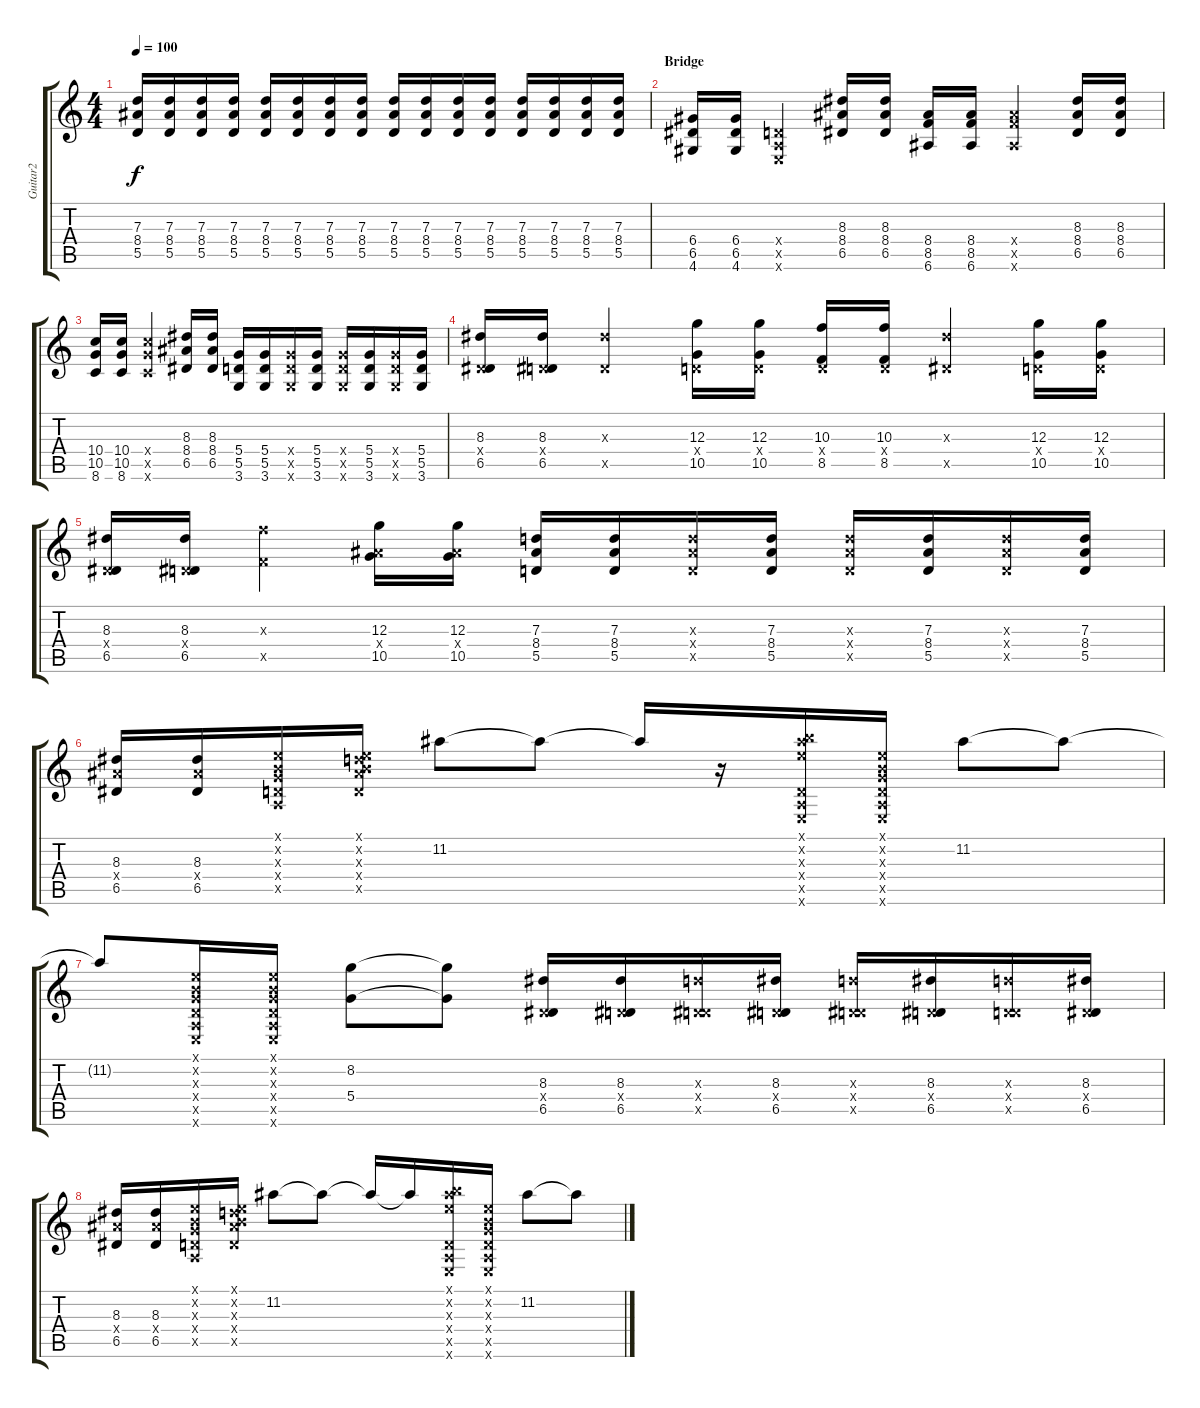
\track ("Guitar2" "Guitar2") {instrument distortionguitar}
\staff {score tabs}
\tuning (E4 B3 G3 D3 A2 E2) {hide}
\ts (4 4)
\tempo 100
\clef g2
\ks c
(7.3 8.4 5.5).16{dy f} (7.3 8.4 5.5).16 (7.3 8.4 5.5).16 (7.3 8.4 5.5).16 (7.3 8.4 5.5).16 (7.3 8.4 5.5).16 (7.3 8.4 5.5).16 (7.3 8.4 5.5).16 (7.3 8.4 5.5).16 (7.3 8.4 5.5).16 (7.3 8.4 5.5).16 (7.3 8.4 5.5).16 (7.3 8.4 5.5).16 (7.3 8.4 5.5).16 (7.3 8.4 5.5).16 (7.3 8.4 5.5).16 |
\section ("" "Bridge")
(6.4 6.5 4.6).16 (6.4 6.5 4.6).16 (0.4{x} 0.5{x} 0.6{x}).4 (8.3 8.4 6.5).16 (8.3 8.4 6.5).16 (8.4 8.5 6.6).16 (8.4 8.5 6.6).16 (8.4{x} 8.5{x} 6.6{x}).4 (8.3 8.4 6.5).16 (8.3 8.4 6.5).16 |
(10.4 10.5 8.6).16 (10.4 10.5 8.6).16 (10.4{x} 10.5{x} 8.6{x}).4 (8.3 8.4 6.5).16 (8.3 8.4 6.5).16 (5.4 5.5 3.6).16 (5.4 5.5 3.6).16 (5.4{x} 5.5{x} 3.6{x}).16 (5.4 5.5 3.6).16 (5.4{x} 5.5{x} 3.6{x}).16 (5.4 5.5 3.6).16 (5.4{x} 5.5{x} 3.6{x}).16 (5.4 5.5 3.6).16 |
(8.3 0.4{x} 6.5).16 (8.3 0.4{x} 6.5).16 (8.3{x} 6.5{x}).4 (12.3 0.4{x} 10.5).16 (12.3 0.4{x} 10.5).16 (10.3 0.4{x} 8.5).16 (10.3 0.4{x} 8.5).16 (8.3{x} 6.5{x}).4 (12.3 0.4{x} 10.5).16 (12.3 0.4{x} 10.5).16 |
(8.3 0.4{x} 6.5).16 (8.3 0.4{x} 6.5).16 (10.3{x} 8.5{x}).4 (12.3 8.4{x} 10.5).16 (12.3 8.4{x} 10.5).16 (7.3 8.4 5.5).16 (7.3 8.4 5.5).16 (7.3{x} 8.4{x} 5.5{x}).16 (7.3 8.4 5.5).16 (7.3{x} 8.4{x} 5.5{x}).16 (7.3 8.4 5.5).16 (7.3{x} 8.4{x} 5.5{x}).16 (7.3 8.4 5.5).16 |
(8.3 8.4{x} 6.5).16 (8.3 8.4{x} 6.5).16 (0.1{x} 0.2{x} 0.3{x} 0.4{x} 0.5{x}).16 (0.1{x} 0.2{x} 7.3{x} 8.4{x} 5.5{x}).16 11.2.8 11.2{t}.8 11.2{t}.16 r.16 (0.1{x} 11.2{x} 16.3{x} 0.4{x} 0.5{x} 0.6{x}).16 (0.1{x} 0.2{x} 0.3{x} 0.4{x} 0.5{x} 0.6{x}).16 11.2.8 11.2{t}.8 |
11.2{t}.8 (0.1{x} 0.2{x} 0.3{x} 0.4{x} 0.5{x} 0.6{x}).16 (0.1{x} 0.2{x} 0.3{x} 0.4{x} 0.5{x} 0.6{x}).16 (8.2 5.4).8 (8.2{t} 5.4{t}).8 (8.3 0.4{x} 6.5).16 (8.3 0.4{x} 6.5).16 (7.3{x} 0.4{x} 6.5{x}).16 (8.3 0.4{x} 6.5).16 (7.3{x} 0.4{x} 6.5{x}).16 (8.3 0.4{x} 6.5).16 (7.3{x} 0.4{x} 5.5{x}).16 (8.3 0.4{x} 6.5).16 |
(8.3 8.4{x} 6.5).16 (8.3 8.4{x} 6.5).16 (0.1{x} 0.2{x} 0.3{x} 0.4{x} 0.5{x}).16 (0.1{x} 0.2{x} 7.3{x} 8.4{x} 5.5{x}).16 11.2.8 11.2{t}.8 11.2{t}.16 11.2{t}.16 (0.1{x} 11.2{x} 16.3{x} 0.4{x} 0.5{x} 0.6{x}).16 (0.1{x} 0.2{x} 0.3{x} 0.4{x} 0.5{x} 0.6{x}).16 11.2.8 11.2{t}.8
